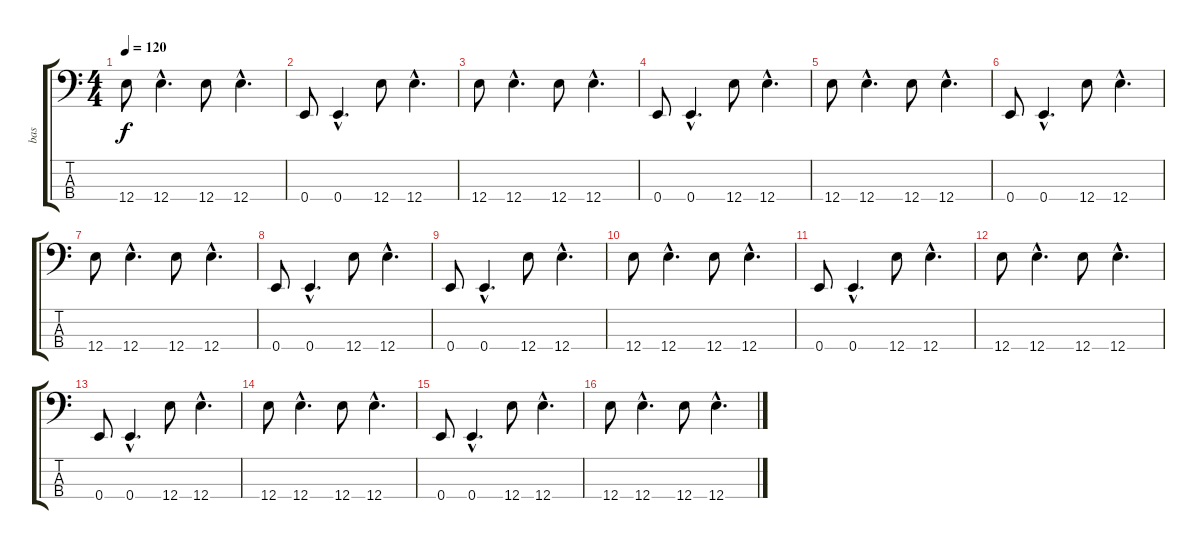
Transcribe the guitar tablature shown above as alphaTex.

\track ("bas" "bas") {instrument electricbassfinger}
\staff {score tabs}
\tuning (G2 D2 A1 E1) {hide}
\ts (4 4)
\tempo 120
\clef f4
\ks c
12.4.8{dy f} 12.4{hac}.4{d} 12.4.8 12.4{hac}.4{d} |
0.4.8 0.4{hac}.4{d} 12.4.8 12.4{hac}.4{d} |
12.4.8 12.4{hac}.4{d} 12.4.8 12.4{hac}.4{d} |
0.4.8 0.4{hac}.4{d} 12.4.8 12.4{hac}.4{d} |
12.4.8 12.4{hac}.4{d} 12.4.8 12.4{hac}.4{d} |
0.4.8 0.4{hac}.4{d} 12.4.8 12.4{hac}.4{d} |
12.4.8 12.4{hac}.4{d} 12.4.8 12.4{hac}.4{d} |
0.4.8 0.4{hac}.4{d} 12.4.8 12.4{hac}.4{d} |
0.4.8 0.4{hac}.4{d} 12.4.8 12.4{hac}.4{d} |
12.4.8 12.4{hac}.4{d} 12.4.8 12.4{hac}.4{d} |
0.4.8 0.4{hac}.4{d} 12.4.8 12.4{hac}.4{d} |
12.4.8 12.4{hac}.4{d} 12.4.8 12.4{hac}.4{d} |
0.4.8 0.4{hac}.4{d} 12.4.8 12.4{hac}.4{d} |
12.4.8 12.4{hac}.4{d} 12.4.8 12.4{hac}.4{d} |
0.4.8 0.4{hac}.4{d} 12.4.8 12.4{hac}.4{d} |
12.4.8 12.4{hac}.4{d} 12.4.8 12.4{hac}.4{d}
